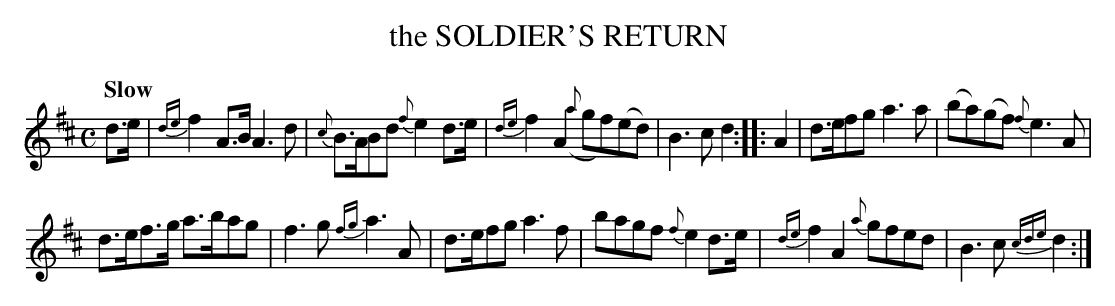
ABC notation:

X:1
T: the SOLDIER'S RETURN
Q: "Slow"
M: C
L: 1/8
K: D
d>e |\
{de}f2A>B A3d | {c}B>ABd {f}e2d>e |\
{de}f2A2 ({a}gf)(ed) | B3c d2 :|\
|: A2 |\
d>efg a3a | (ba)(gf) {f}e3A |
d>ef>g a>bag | f3g {fg}a3 A |\
d>efg a3f | bagf {f}e2d>e |\
{de}f2A2 {a}gfed | B3c {cde}d2 :|
